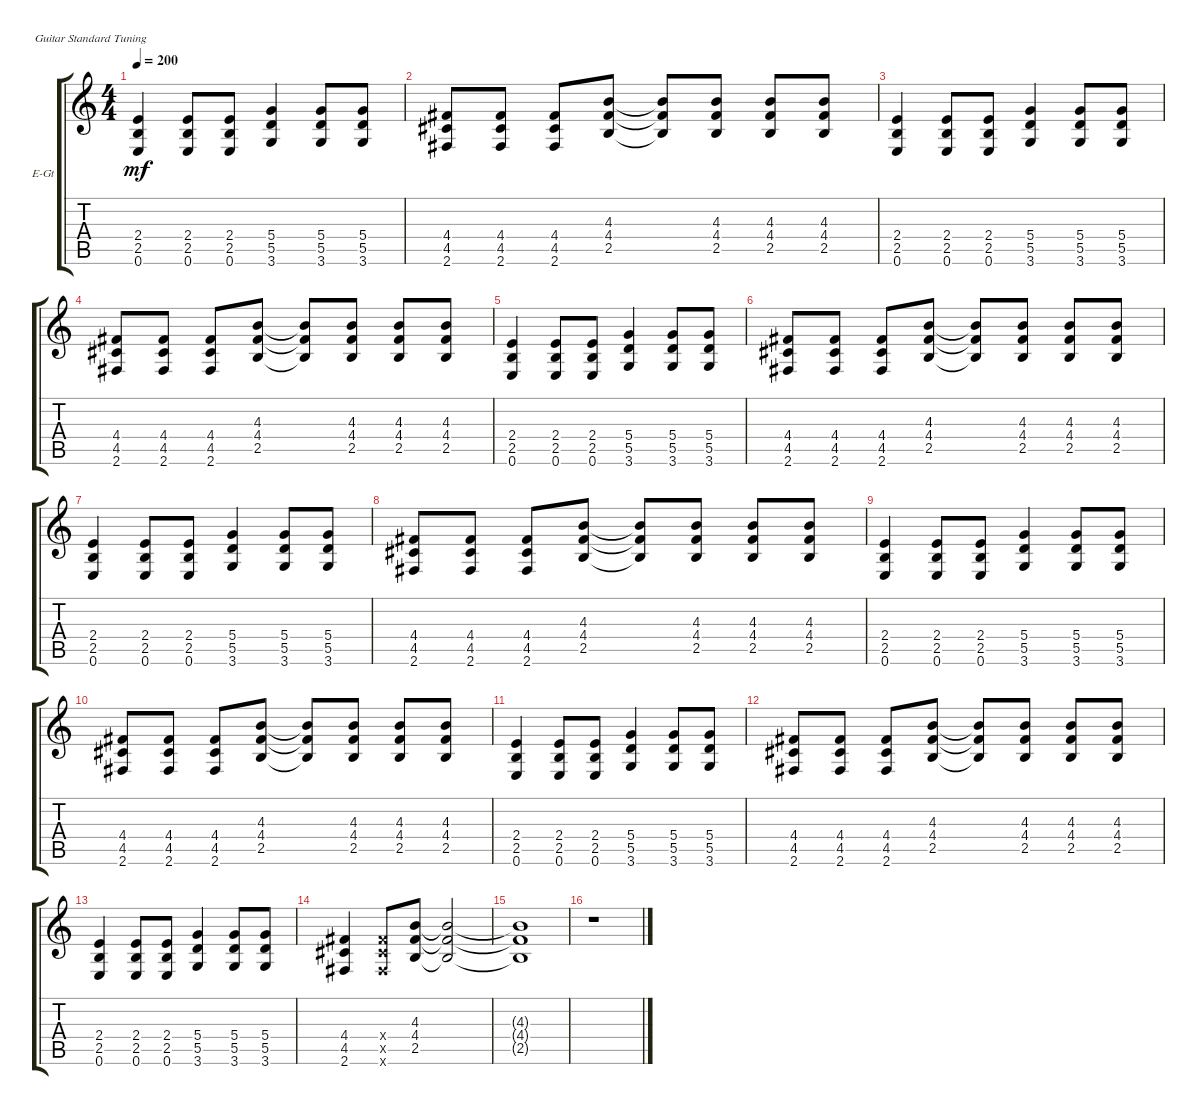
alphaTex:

\defaultSystemsLayout 4
\bracketExtendMode groupsimilarinstruments
\firstSystemTrackNameOrientation horizontal
\otherSystemsTrackNameOrientation horizontal
\track ("Electric Guitar (Clean)" "E-Gt") {instrument electricguitarclean}
\staff {score tabs}
\tuning (E4 B3 G3 D3 A2 E2)
\ts (4 4)
\tempo 200
\clef g2
\ks c
(0.6 2.5 2.4).4{dy mf} (0.6 2.5 2.4).8 (0.6 2.5 2.4).8 (3.6 5.5 5.4).4 (3.6 5.5 5.4).8 (3.6 5.5 5.4).8 |
(2.6 4.5 4.4).8 (2.6 4.4 4.5).8 (2.6 4.5 4.4).8 (2.5 4.4 4.3).8 (2.5{t} 4.3{t} 4.4{t}).8 (2.5 4.4 4.3).8 (2.5 4.4 4.3).8 (2.5 4.4 4.3).8 |
(0.6 2.5 2.4).4 (0.6 2.5 2.4).8 (0.6 2.5 2.4).8 (3.6 5.5 5.4).4 (3.6 5.5 5.4).8 (3.6 5.5 5.4).8 |
(2.6 4.5 4.4).8 (2.6 4.4 4.5).8 (2.6 4.5 4.4).8 (2.5 4.4 4.3).8 (2.5{t} 4.3{t} 4.4{t}).8 (2.5 4.4 4.3).8 (2.5 4.4 4.3).8 (2.5 4.4 4.3).8 |
(0.6 2.5 2.4).4 (0.6 2.5 2.4).8 (0.6 2.5 2.4).8 (3.6 5.5 5.4).4 (3.6 5.5 5.4).8 (3.6 5.5 5.4).8 |
(2.6 4.5 4.4).8 (2.6 4.4 4.5).8 (2.6 4.5 4.4).8 (2.5 4.4 4.3).8 (2.5{t} 4.3{t} 4.4{t}).8 (2.5 4.4 4.3).8 (2.5 4.4 4.3).8 (2.5 4.4 4.3).8 |
(0.6 2.5 2.4).4 (0.6 2.5 2.4).8 (0.6 2.5 2.4).8 (3.6 5.5 5.4).4 (3.6 5.5 5.4).8 (3.6 5.5 5.4).8 |
(2.6 4.5 4.4).8 (2.6 4.4 4.5).8 (2.6 4.5 4.4).8 (2.5 4.4 4.3).8 (2.5{t} 4.3{t} 4.4{t}).8 (2.5 4.4 4.3).8 (2.5 4.4 4.3).8 (2.5 4.4 4.3).8 |
(0.6 2.5 2.4).4 (0.6 2.5 2.4).8 (0.6 2.5 2.4).8 (3.6 5.5 5.4).4 (3.6 5.5 5.4).8 (3.6 5.5 5.4).8 |
(2.6 4.5 4.4).8 (2.6 4.4 4.5).8 (2.6 4.5 4.4).8 (2.5 4.4 4.3).8 (2.5{t} 4.3{t} 4.4{t}).8 (2.5 4.4 4.3).8 (2.5 4.4 4.3).8 (2.5 4.4 4.3).8 |
(0.6 2.5 2.4).4 (0.6 2.5 2.4).8 (0.6 2.5 2.4).8 (3.6 5.5 5.4).4 (3.6 5.5 5.4).8 (3.6 5.5 5.4).8 |
(2.6 4.5 4.4).8 (2.6 4.4 4.5).8 (2.6 4.5 4.4).8 (2.5 4.4 4.3).8 (2.5{t} 4.3{t} 4.4{t}).8 (2.5 4.4 4.3).8 (2.5 4.4 4.3).8 (2.5 4.4 4.3).8 |
(0.6 2.5 2.4).4 (0.6 2.5 2.4).8 (0.6 2.5 2.4).8 (3.6 5.5 5.4).4 (3.6 5.5 5.4).8 (3.6 5.5 5.4).8 |
(2.6 4.5 4.4).4 (2.6{x} 4.4{x} 4.5{x}).8 (2.5 4.4 4.3).8 (2.5{t} 4.3{t} 4.4{t}).2 |
(2.5{t} 4.4{t} 4.3{t}).1 |
r.1
